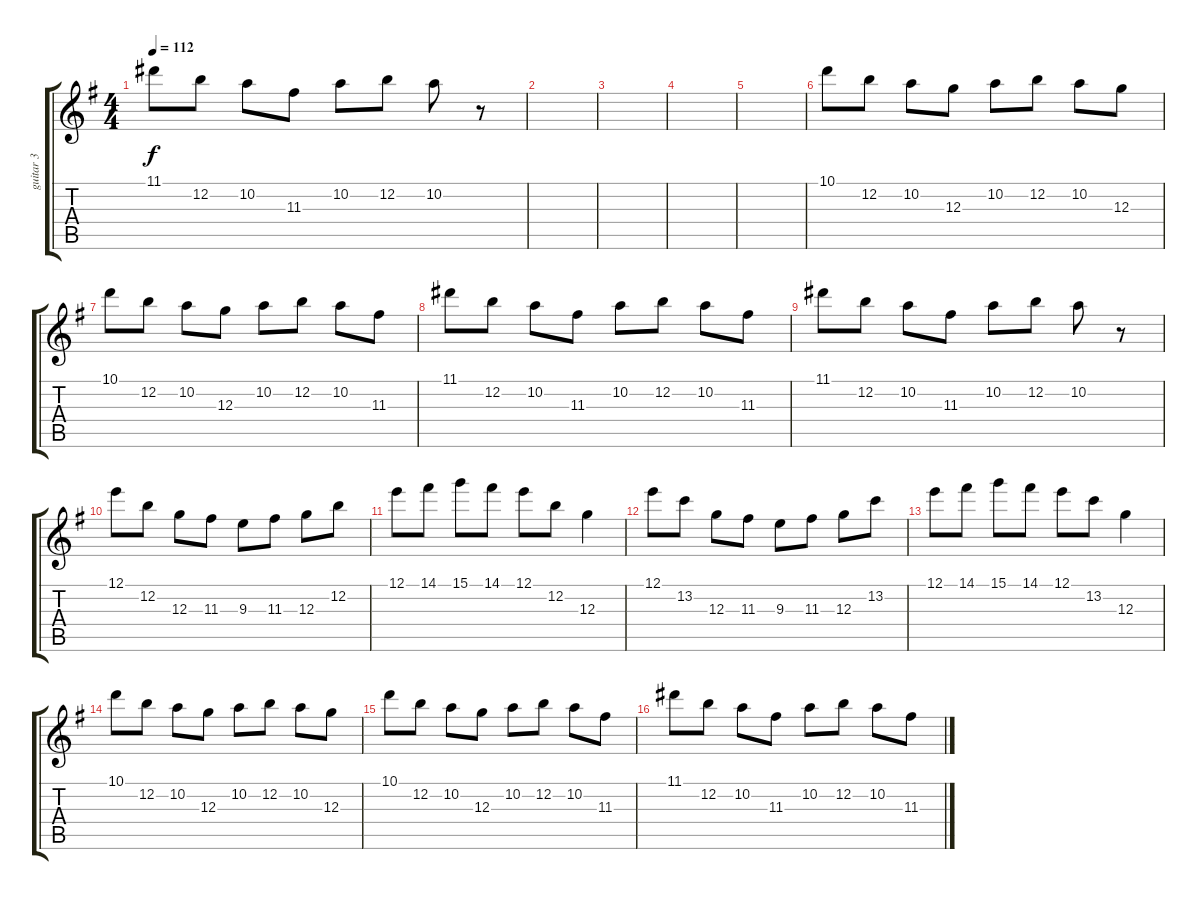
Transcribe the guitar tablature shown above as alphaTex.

\track ("guitar 3" "guitar 3") {instrument overdrivenguitar}
\staff {score tabs}
\tuning (E4 B3 G3 D3 A2 E2) {hide}
\ts (4 4)
\tempo 112
\clef g2
\ks g
11.1.8{dy f} 12.2.8 10.2.8 11.3.8 10.2.8 12.2.8 10.2.8 r.8 |
|
|
|
|
10.1.8 12.2.8 10.2.8 12.3.8 10.2.8 12.2.8 10.2.8 12.3.8 |
10.1.8 12.2.8 10.2.8 12.3.8 10.2.8 12.2.8 10.2.8 11.3.8 |
11.1.8 12.2.8 10.2.8 11.3.8 10.2.8 12.2.8 10.2.8 11.3.8 |
11.1.8 12.2.8 10.2.8 11.3.8 10.2.8 12.2.8 10.2.8 r.8 |
12.1.8 12.2.8 12.3.8 11.3.8 9.3.8 11.3.8 12.3.8 12.2.8 |
12.1.8 14.1.8 15.1.8 14.1.8 12.1.8 12.2.8 12.3.4 |
12.1.8 13.2.8 12.3.8 11.3.8 9.3.8 11.3.8 12.3.8 13.2.8 |
12.1.8 14.1.8 15.1.8 14.1.8 12.1.8 13.2.8 12.3.4 |
10.1.8 12.2.8 10.2.8 12.3.8 10.2.8 12.2.8 10.2.8 12.3.8 |
10.1.8 12.2.8 10.2.8 12.3.8 10.2.8 12.2.8 10.2.8 11.3.8 |
11.1.8 12.2.8 10.2.8 11.3.8 10.2.8 12.2.8 10.2.8 11.3.8
